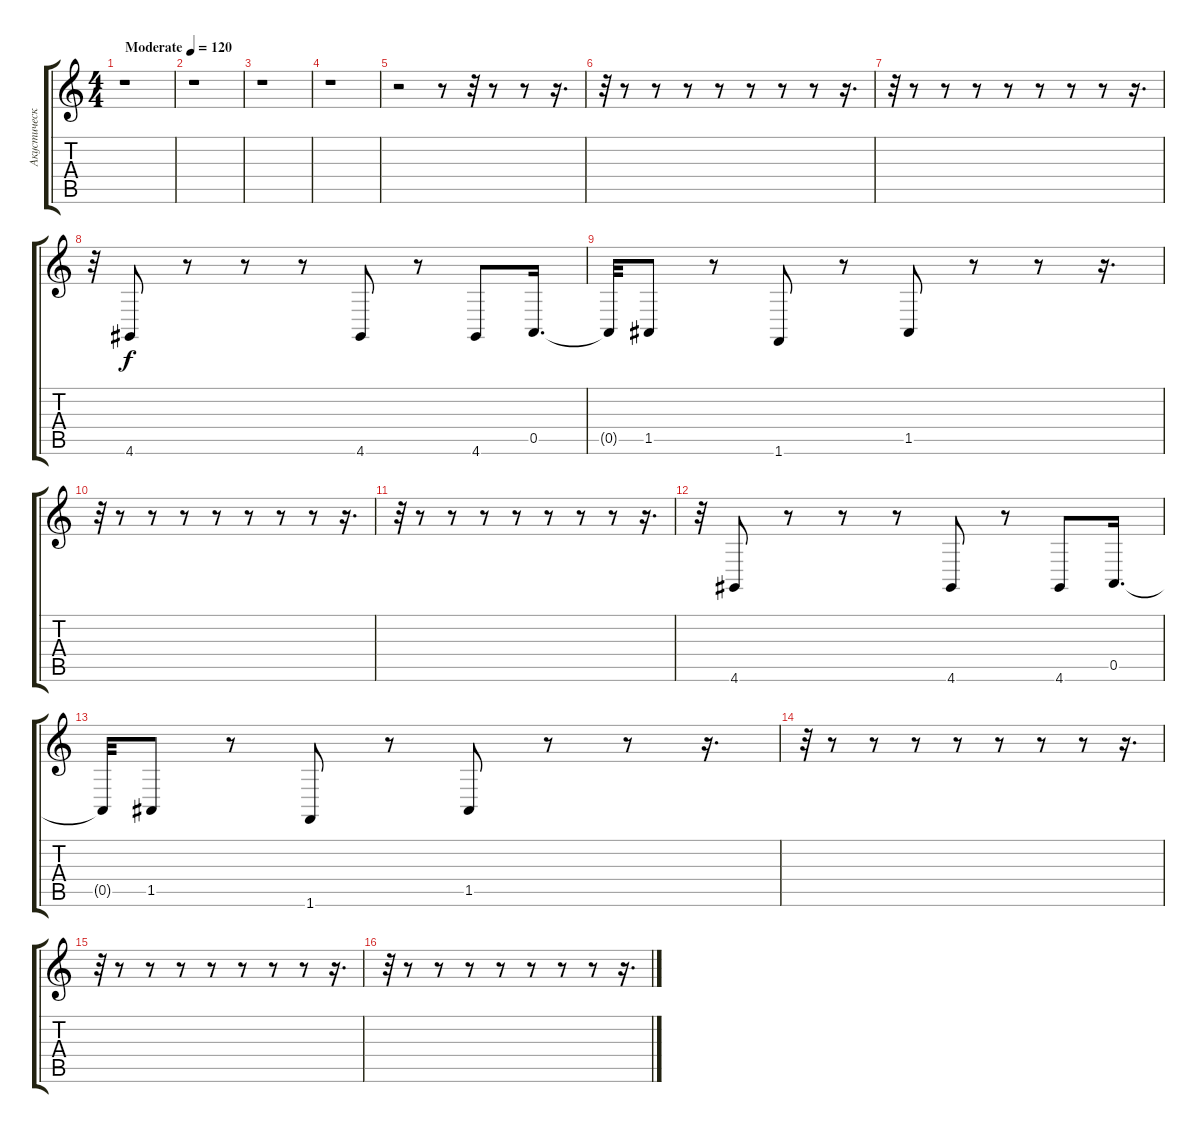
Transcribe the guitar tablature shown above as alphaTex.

\track ("Акустический Гранд Роял" "Акустическ") {instrument acousticgrandpiano}
\staff {score tabs}
\tuning (E4 B3 G3 D3 A2 E2) {hide}
\ts (4 4)
\tempo (120 "Moderate")
\clef g2
\ks c
r.1{dy f instrument acousticgrandpiano} |
r.1 |
r.1 |
r.1 |
r.2 r.8 r.32 r.8{instrument electricbasspick} r.8 r.16{d} |
r.32 r.8 r.8 r.8 r.8 r.8 r.8 r.8 r.16{d} |
r.32 r.8 r.8 r.8 r.8 r.8 r.8 r.8 r.16{d} |
r.32 4.6.8 r.8 r.8 r.8 4.6.8 r.8 4.6.8 0.5.16{d} |
0.5{t}.32 1.5.8 r.8 1.6.8 r.8 1.5.8 r.8 r.8 r.16{d} |
r.32 r.8 r.8 r.8 r.8 r.8 r.8 r.8 r.16{d} |
r.32 r.8 r.8 r.8 r.8 r.8 r.8 r.8 r.16{d} |
r.32 4.6.8 r.8 r.8 r.8 4.6.8 r.8 4.6.8 0.5.16{d} |
0.5{t}.32 1.5.8 r.8 1.6.8 r.8 1.5.8 r.8 r.8 r.16{d} |
r.32 r.8 r.8 r.8 r.8 r.8 r.8 r.8 r.16{d} |
r.32 r.8 r.8 r.8 r.8 r.8 r.8 r.8 r.16{d} |
r.32 r.8 r.8 r.8 r.8 r.8 r.8 r.8 r.16{d}
